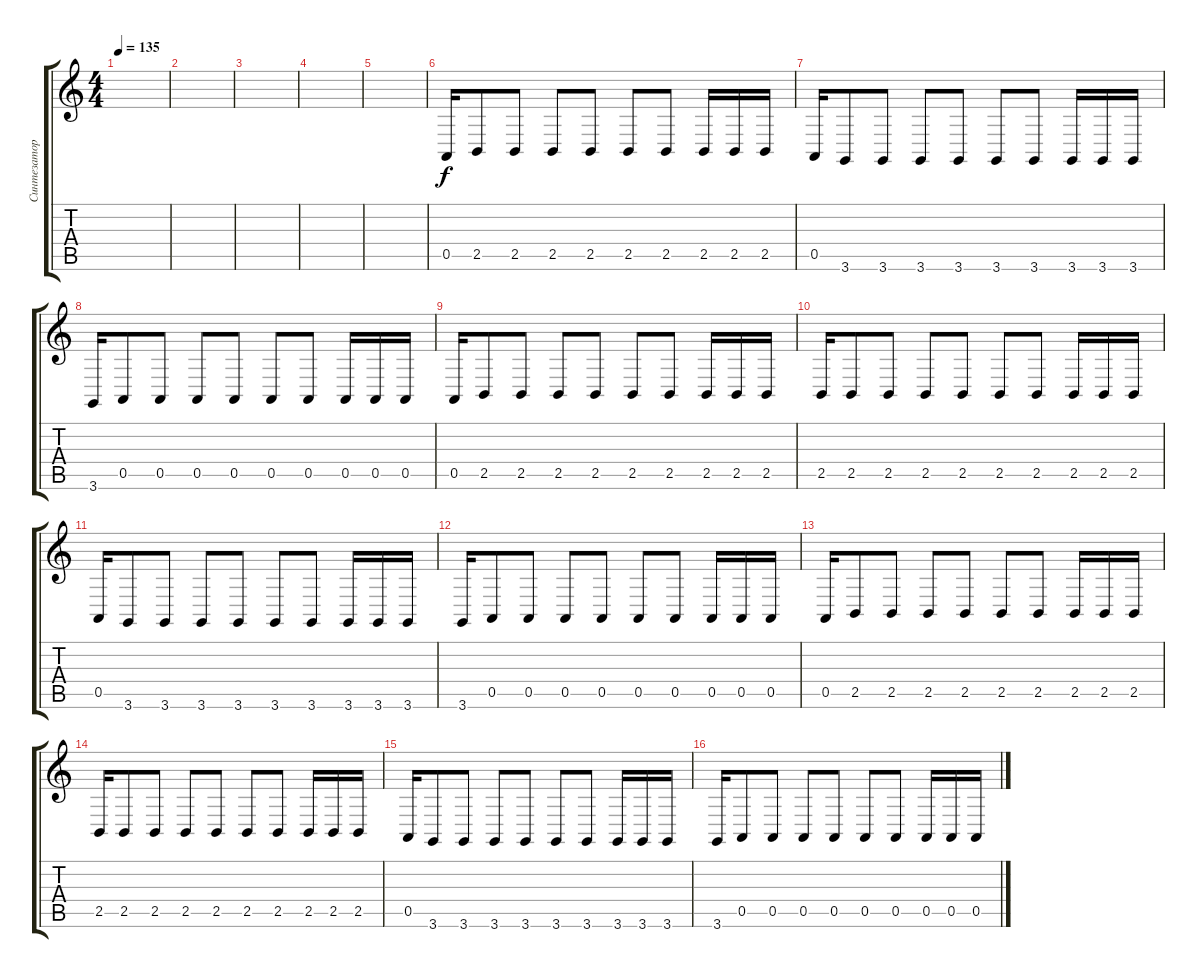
\track ("Синтезатор 2" "Синтезатор") {instrument lead1square}
\staff {score tabs}
\tuning (E4 B3 G3 D3 A2 E2) {hide}
\ts (4 4)
\tempo 135
\clef g2
\ks c
|
|
|
|
|
0.5.16{dy f balance 16} 2.5.8 2.5.8 2.5.8 2.5.8 2.5.8 2.5.8 2.5.16 2.5.16 2.5.16 |
0.5.16{balance 0} 3.6.8 3.6.8 3.6.8 3.6.8 3.6.8 3.6.8 3.6.16 3.6.16 3.6.16 |
3.6.16{balance 16} 0.5.8 0.5.8 0.5.8 0.5.8 0.5.8 0.5.8 0.5.16 0.5.16 0.5.16 |
0.5.16{balance 0} 2.5.8 2.5.8 2.5.8 2.5.8 2.5.8 2.5.8 2.5.16 2.5.16 2.5.16 |
2.5.16{balance 16} 2.5.8 2.5.8 2.5.8 2.5.8 2.5.8 2.5.8 2.5.16 2.5.16 2.5.16 |
0.5.16{balance 0} 3.6.8 3.6.8 3.6.8 3.6.8 3.6.8 3.6.8 3.6.16 3.6.16 3.6.16 |
3.6.16{balance 16} 0.5.8 0.5.8 0.5.8 0.5.8 0.5.8 0.5.8 0.5.16 0.5.16 0.5.16 |
0.5.16{balance 0} 2.5.8 2.5.8 2.5.8 2.5.8 2.5.8 2.5.8 2.5.16 2.5.16 2.5.16 |
2.5.16{balance 16} 2.5.8 2.5.8 2.5.8 2.5.8 2.5.8 2.5.8 2.5.16 2.5.16 2.5.16 |
0.5.16{balance 0} 3.6.8 3.6.8 3.6.8 3.6.8 3.6.8 3.6.8 3.6.16 3.6.16 3.6.16 |
3.6.16{balance 16} 0.5.8 0.5.8 0.5.8 0.5.8 0.5.8 0.5.8 0.5.16 0.5.16 0.5.16
